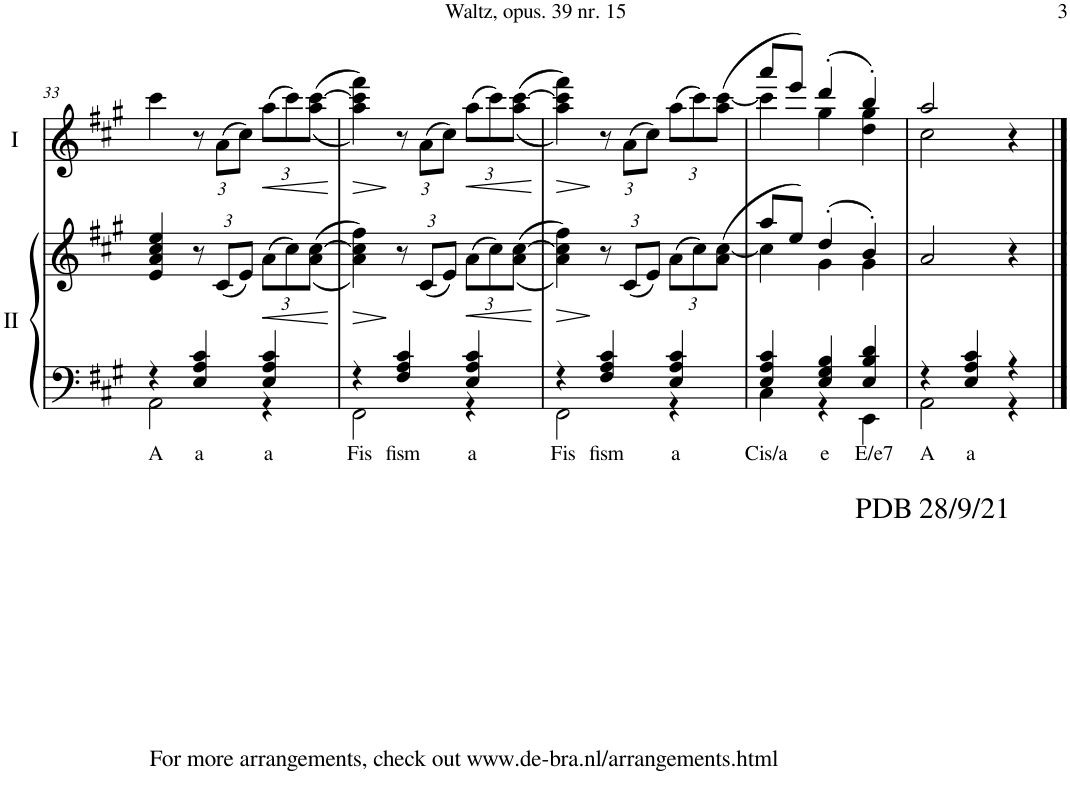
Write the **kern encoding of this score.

**kern	**text	**kern	**dynam	**kern	**dynam
*part2	*part2	*part2	*part2	*part1	*part1
*staff3	*staff3	*staff2	*staff2/3	*staff1	*staff1
*I"Acc. 2	*	*	*	*I"Acc. 1	*
!!LO:PB:g=z
*clefF4	*	*clefG2	*	*clefG2	*
*k[f#c#g#]	*	*k[f#c#g#]	*	*k[f#c#g#]	*
*M3/4	*	*M3/4	*	*M3/4	*
=33	=33	=33	=33	=33	=33
*^	*	*	*	*	*
!	!	!LO:LY:b	!	!	!	!
4r	2AA\	A	4e/ 4a/ 4cc#/ 4ee/	.	4ccc#\	.
!	!	!LO:LY:b	!	!	!	!
*	*	*	*Xbrackettup	*	*Xbrackettup	*
4E/ 4A/ 4c#/	.	a	12r	.	12r	.
.	.	.	(12c#/L	.	(12a\L	.
.	.	.	12e/J)	.	12cc#\J)	.
!	!	!LO:LY:b	!	!LO:HP:b	!	!LO:HP:b
4E/ 4A/ 4c#/	4r	a	(12a\L	<	(12aa\L	<
.	.	.	12cc#\)	.	12ccc#\)	.
.	.	.	(<(>12a\ [12cc#\J	.	(<(>12aa\ [12ccc#\J	.
*v	*v	*	*	*	*	*
.	.	.	[	.	[
=34	=34	=34	=34	=34	=34
*^	*	*	*	*	*
!	!	!LO:LY:b	!	!LO:HP:b	!	!LO:HP:b
4r	2FF#\	Fis	4a\ 4cc#\] 4ff#\))	>	4aa\ 4ccc#\] 4fff#\))	>
!	!	!LO:LY:b	!	!	!	!
4F#/ 4A/ 4c#/	.	fism	12r	]	12r	]
.	.	.	(12c#/L	.	(12a\L	.
.	.	.	12e/J)	.	12cc#\J)	.
!	!	!LO:LY:b	!	!LO:HP:b	!	!LO:HP:b
4E/ 4A/ 4c#/	4r	a	(12a\L	<	(12aa\L	<
.	.	.	12cc#\)	.	12ccc#\)	.
.	.	.	(<(>12a\ [12cc#\J	.	(<(>12aa\ [12ccc#\J	.
*v	*v	*	*	*	*	*
.	.	.	[	.	[
=35	=35	=35	=35	=35	=35
*^	*	*	*	*	*
!	!	!LO:LY:b	!	!LO:HP:b	!	!LO:HP:b
4r	2FF#\	Fis	4a\ 4cc#\] 4ff#\))	>	4aa\ 4ccc#\] 4fff#\))	>
!	!	!LO:LY:b	!	!	!	!
4F#/ 4A/ 4c#/	.	fism	12r	]	12r	]
.	.	.	(12c#/L	.	(12a\L	.
.	.	.	12e/J)	.	12cc#\J)	.
!	!	!LO:LY:b	!	!	!	!
4E/ 4A/ 4c#/	4r	a	(12a\L	.	(12aa\L	.
.	.	.	12cc#\)	.	12ccc#\)	.
.	.	.	(12a\ [12cc#\J	.	(12aa\ [12ccc#\J	.
=36	=36	=36	=36	=36	=36	=36
!	!	!LO:LY:b	!	!	!	!
*	*	*	*^	*	*^	*
4E/ 4A/ 4c#/	4C#\	Cis/a	8aa/L	4cc#\]	.	8aaa/L	4ccc#\]	.
.	.	.	8ee/J)	.	.	8eee/J)	.	.
!	!	!LO:LY:b	!	!	!	!	!	!
4E/ 4G#/ 4B/	4r	e	(4dd'/	4g#\	.	(4ddd'/	4gg#\	.
!	!	!LO:LY:b	!	!	!	!	!	!
4E/ 4B/ 4d/	4EE\	E/e7	4b'/)	4g#\	.	4bb'/)	4dd\ 4gg#\	.
=37	=37	=37	=37	=37	=37	=37	=37	=37
!	!	!	!	!	!	!LO:TX:b:t=PDB 28/9/21	!	!
!	!	!	!	!	!	!LO:TX:b:t=For more arrangements, check out www.de-bra.nl/arrangements.html	!	!
!	!	!LO:LY:b	!	!	!	!	!	!
*	*	*	*v	*v	*	*	*	*
4r	2AA\	A	2a/	.	2aa/	2cc#\	.
!	!	!LO:LY:b	!	!	!	!	!
4E/ 4A/ 4c#/	.	a	.	.	.	.	.
4r	4r	.	4r	.	4r	4ryy	.
*v	*v	*	*	*	*v	*v	*
==	==	==	==	==	==
*-	*-	*-	*-	*-	*-
